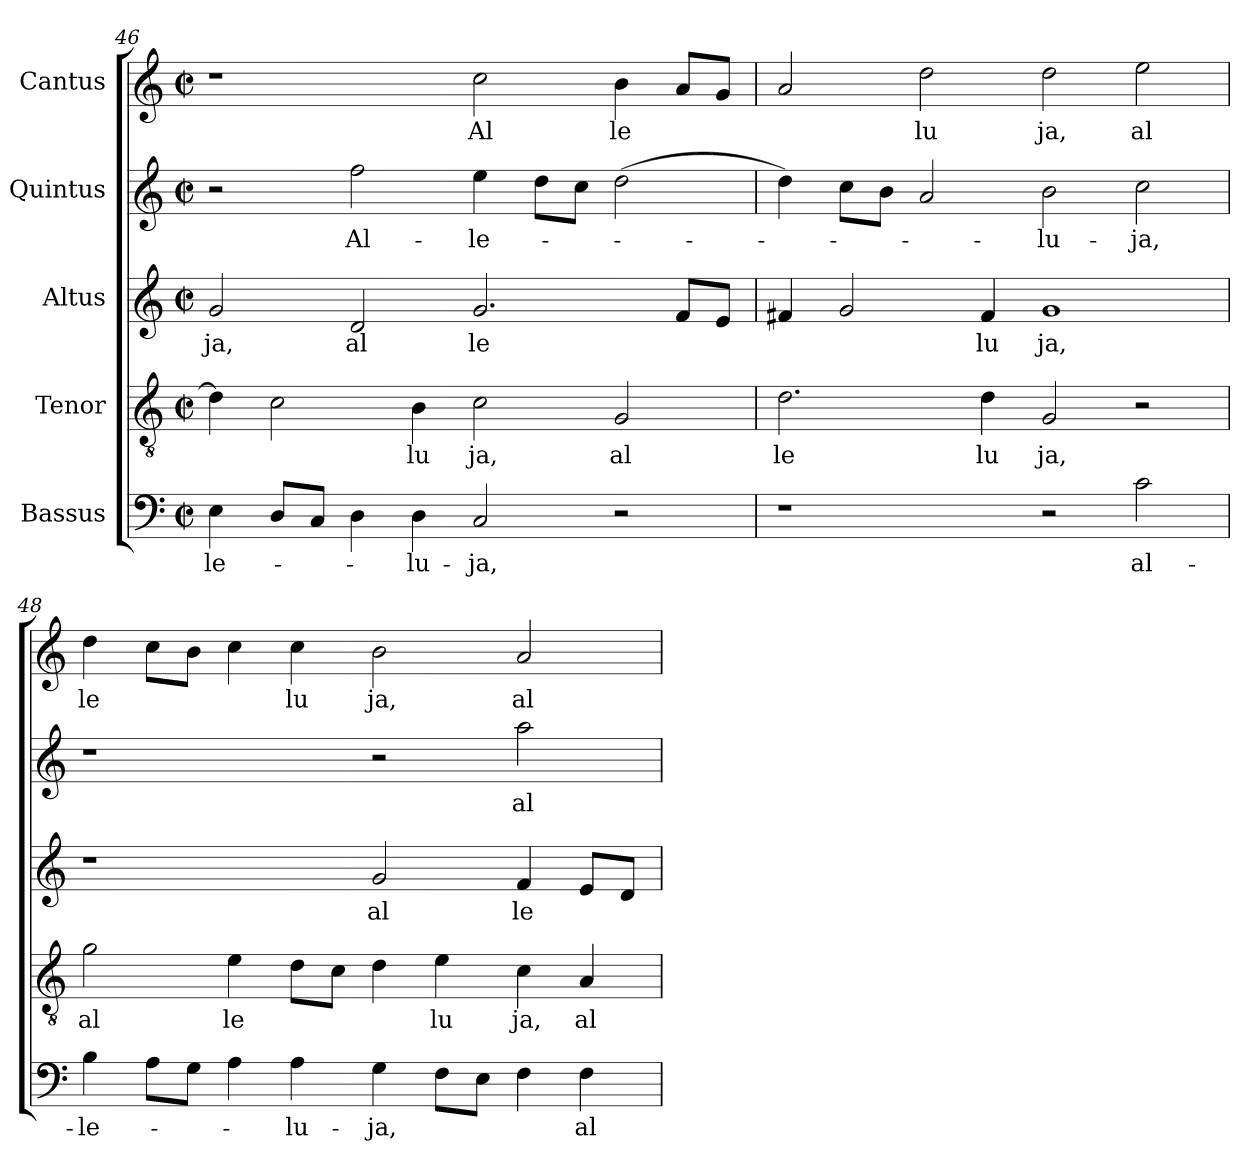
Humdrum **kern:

**kern	**text	**kern	**text	**kern	**text	**kern	**text	**kern	**text
*part5	*part5	*part4	*part4	*part3	*part3	*part2	*part2	*part1	*part1
*staff5	*staff5	*staff4	*staff4	*staff3	*staff3	*staff2	*staff2	*staff1	*staff1
*I"Bassus	*	*I"Tenor	*	*I"Altus	*	*I"Quintus	*	*I"Cantus	*
*clefF4	*	*clefGv2	*	*clefG2	*	*clefG2	*	*clefG2	*
*M2/2	*	*M2/2	*	*M2/2	*	*M2/2	*	*M2/2	*
*met(c|)	*	*met(c|)	*	*met(c|)	*	*met(c|)	*	*met(c|)	*
=46	=46	=46	=46	=46	=46	=46	=46	=46	=46
!	!LO:LY:b:cj	!	!	!	!LO:LY:b:cj	!	!	!	!
4E\	-le-	4d\]	.	2g/	ja,	2r	.	1r	.
8D/L	.	2c\	.	.	.	.	.	.	.
8C/J	.	.	.	.	.	.	.	.	.
!	!	!	!	!	!LO:LY:b:cj	!	!LO:LY:b:cj	!	!
4D\	.	.	.	2d/	al	2ff\	Al-	.	.
!	!LO:LY:b:cj	!	!LO:LY:b:cj	!	!	!	!	!	!
4D\	-lu-	4B\	lu	.	.	.	.	.	.
!	!LO:LY:b:cj	!	!LO:LY:b:cj	!	!LO:LY:b:cj	!	!LO:LY:b:cj	!	!LO:LY:b:cj
2C/	-ja,	2c\	ja,	2.g/	le	4ee\	-le-	2cc\	Al
.	.	.	.	.	.	8dd\L	.	.	.
.	.	.	.	.	.	8cc\J	.	.	.
!	!	!	!LO:LY:b:cj	!	!	!	!	!	!LO:LY:b:cj
2r	.	2G/	al	.	.	(>2dd\	.	4b\	le
.	.	.	.	8f/L	.	.	.	8a/L	.
.	.	.	.	8e/J	.	.	.	8g/J	.
=47	=47	=47	=47	=47	=47	=47	=47	=47	=47
!	!	!	!LO:LY:b:cj	!	!	!	!	!	!
1r	.	2.d\	le	4f#X/	.	4dd\)	.	2a/	.
.	.	.	.	2g/	.	8cc\L	.	.	.
.	.	.	.	.	.	8b\J	.	.	.
!	!	!	!	!	!	!	!	!	!LO:LY:b:cj
.	.	.	.	.	.	2a/	.	2dd\	lu
!	!	!	!LO:LY:b:cj	!	!LO:LY:b:cj	!	!	!	!
.	.	4d\	lu	4f#/	lu	.	.	.	.
!	!	!	!LO:LY:b:cj	!	!LO:LY:b:cj	!	!LO:LY:b:cj	!	!LO:LY:b:cj
2r	.	2G/	ja,	1g	ja,	2b\	-lu-	2dd\	ja,
!	!LO:LY:b:cj	!	!	!	!	!	!LO:LY:b:cj	!	!LO:LY:b:cj
2c\	al-	2r	.	.	.	2cc\	-ja,	2ee\	al
=48	=48	=48	=48	=48	=48	=48	=48	=48	=48
!	!LO:LY:b:cj	!	!LO:LY:b:cj	!	!	!	!	!	!LO:LY:b:cj
4B\	-le-	2g\	al	1r	.	1r	.	4dd\	le
8A\L	.	.	.	.	.	.	.	8cc\L	.
8G\J	.	.	.	.	.	.	.	8b\J	.
!	!	!	!LO:LY:b:cj	!	!	!	!	!	!
4A\	.	4e\	le	.	.	.	.	4cc\	.
!	!LO:LY:b:cj	!	!	!	!	!	!	!	!LO:LY:b:cj
4A\	-lu-	8d\L	.	.	.	.	.	4cc\	lu
.	.	8c\J	.	.	.	.	.	.	.
!	!LO:LY:b:cj	!	!	!	!LO:LY:b:cj	!	!	!	!LO:LY:b:cj
4G\	-ja,	4d\	.	2g/	al	2r	.	2b\	ja,
!	!	!	!LO:LY:b:cj	!	!	!	!	!	!
8F\L	.	4e\	lu	.	.	.	.	.	.
8E\J	.	.	.	.	.	.	.	.	.
!	!	!	!LO:LY:b:cj	!	!LO:LY:b:cj	!	!LO:LY:b:cj	!	!LO:LY:b:cj
4F\	.	4c\	ja,	4f/	le	2aa\	al-	2a/	al
!	!LO:LY:b:cj	!	!LO:LY:b:cj	!	!	!	!	!	!
4F\	al-	4A/	al	8e/L	.	.	.	.	.
.	.	.	.	8d/J	.	.	.	.	.
=	=	=	=	=	=	=	=	=	=
*-	*-	*-	*-	*-	*-	*-	*-	*-	*-
